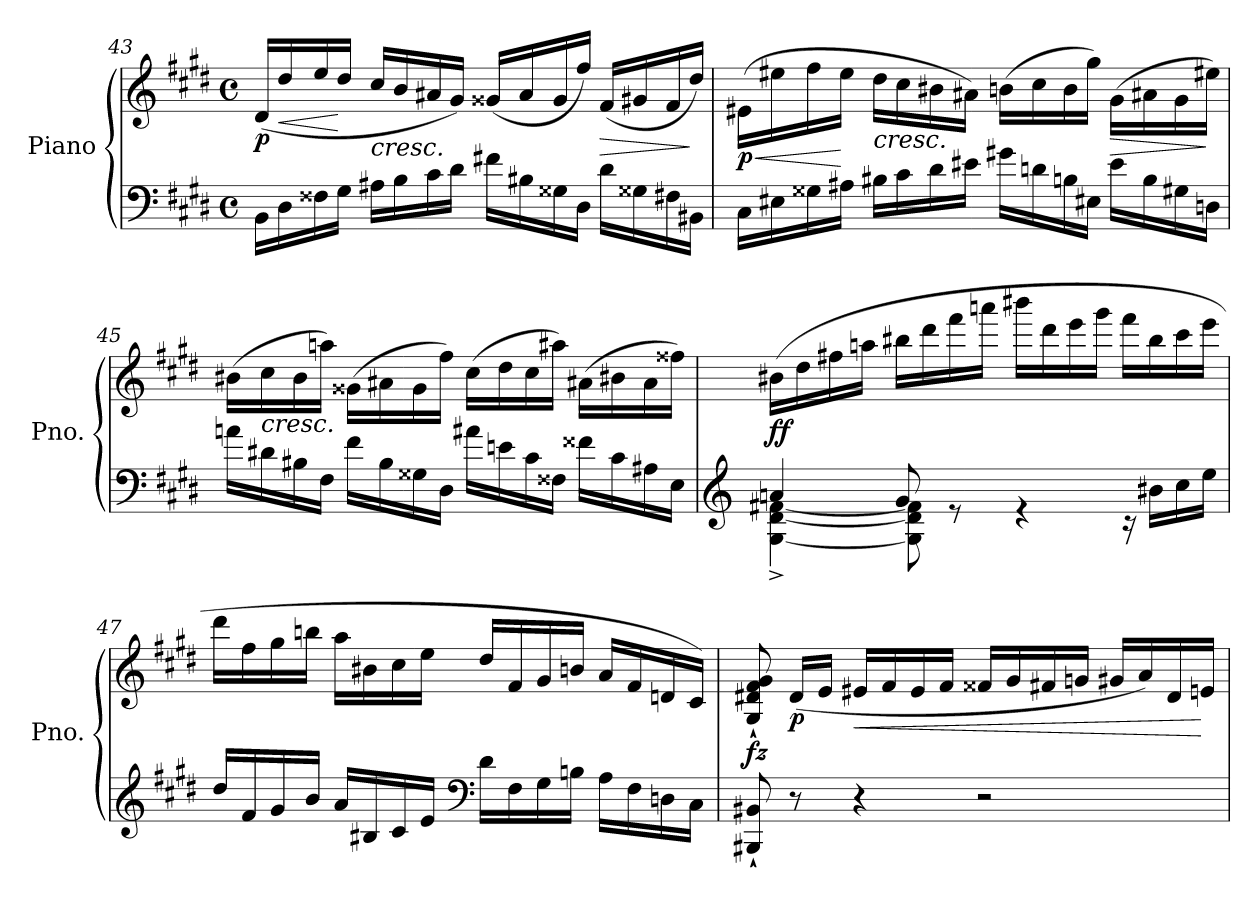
**kern	**kern	**dynam
*part1	*part1	*part1
*staff2	*staff1	*staff1/2
*I"Piano	*	*
*I'Pno.	*	*
!!LO:PB:g=z
*clefF4	*clefG2	*
*k[f#c#g#d#]	*k[f#c#g#d#]	*
*M4/4	*M4/4	*
*met(c)	*met(c)	*
=43	=43	=43
!	!	!LO:DY:b
16BB<\LL	(>16d#/LL	p
!	!	!LO:HP:b
16D#<\	16dd#/	<
16F##X<\	16ee/	.
16G#<\JJ	16dd#/JJ	[
!	!LO:TX:b:i:t=cresc.	!
16A#X\LL	16cc#/LL	.
16B\	16b/	.
16c#<\	16a#X/	.
16d#\JJ	16g#/JJ)	.
16f#X\LL	(>16g##X/LL	.
16B#X\	16a#/	.
16G##X\	16g##/	.
16D#\JJ	16ff#/JJ)	.
!	!	!LO:HP:b
16d#\LL	(>16f#/LL	>
16G##X\	16g#X/	.
16F#X\	16f#/	.
16BB#X\JJ	16dd#/JJ)	]
=44	=44	=44
!	!	!LO:HP:b
!	!	!LO:DY:n=1:b
16C#<\LL	(>16e#X\LL	< p
16E#X<\	16ee#X\	.
16G##X<\	16ff#\	.
16A#X<\JJ	16ee#\JJ	[
!	!LO:TX:b:i:t=cresc.	!
16B#X<\LL	16dd#\LL	.
16c#<\	16cc#\	.
16d#<\	16b#X\	.
16e#X<\JJ	16a#X\JJ)	.
16g#X<\LL	(>16bn\LL	.
16dn\	16cc#\	.
16Bn\	16b\	.
16E#X\JJ	16gg#\JJ)	.
!	!	!LO:HP:b
16e#<\LL	(>16g#\LL	>
16B\	16a#X\	.
16G#X\	16g#\	.
16Dn\JJ	16ee#X\JJ)	]
!!LO:LB:g=z
=45	=45	=45
16an<\LL	(>16b#X\LL	.
!	!LO:TX:b:i:t=cresc.	!
16d#X\	16cc#\	.
16B#X\	16b#\	.
16F#\JJ	16aan\JJ)	.
16f#<\LL	(>16g##X\LL	.
16B#\	16a#X\	.
16G##X\	16g##\	.
16D#\JJ	16ff#\JJ)	.
16a#X<\LL	(>16cc#\LL	.
16en\	16dd#\	.
16c#\	16cc#\	.
16F##X\JJ	16aa#X\JJ)	.
16f##X<\LL	(>16a#X\LL	.
16c#\	16b#X\	.
16A#X\	16a#\	.
16E\JJ	16ff##X\JJ)	.
!!LO:LB:g=z
=46	=46	=46
*clefG2	*	*
*^	*	*
!	!	!	!LO:DY:b
4an/	[4G#\^ [4d#\^ [4f#X\^	(>16b#X\LL	ff
.	.	16dd#\	.
.	.	16ff#X\	.
.	.	16aan\JJ	.
8g#/	8G#\] 8d#\] 8f#\]	16bb#X\LL	.
.	.	16ddd#\	.
8re	2ryy	16fff#\	.
.	.	16aaan\JJ	.
4re	.	16bbb#X\LL	.
.	.	16ddd#\	.
.	.	16eee\	.
.	.	16ggg#\JJ	.
16rc	.	16fff#\LL	.
16b#X<\LL	.	16bb#\	.
16cc#<\	8ryy	16ccc#\	.
16ee<\JJ	.	16eee\JJ	.
*v	*v	*	*
=47	=47	=47
16dd#</LL	16ddd#\LL	.
!	!	!LO:DY:b
16f#</	16ff#\	other-dynamics
16g#</	16gg#\	.
16b/JJ	16bbn\JJ	.
16a/LL	16aa\LL	.
16B#X</	16b#X\	.
16c#</	16cc#\	.
16e/JJ	16ee\JJ	.
*clefF4	*	*
16d#\LL	16dd#/LL	.
16F#<\	16f#/	.
16G#<\	16g#/	.
16Bn<\JJ	16bn/JJ	.
16A<\LL	16a/LL	.
16F#<\	16f#/	.
16Dn<\	16dn/	.
16C#<\JJ	16c#/JJ)	.
!!LO:LB:g=z
=48	=48	=48
!	!	!LO:DY:b
8BBB#X/` 8BB#X/`	8G#/` 8d#X/` 8f#/` 8g#/`	fz
!	!	!LO:DY:b
8r	(<16d#/LL	p
.	16e/JJ	.
!	!	!LO:HP:b
4r	16e#X/LL	<
.	16f#/	.
.	16e#/	.
.	16f#/JJ	.
2r	16f##X/LL	.
.	16g#/	.
.	16f#X/	.
.	16gn/JJ	.
.	16g#X/LL	.
.	16a/)	.
.	16d#/	.
.	16en/JJ	[
=	=	=
*-	*-	*-
